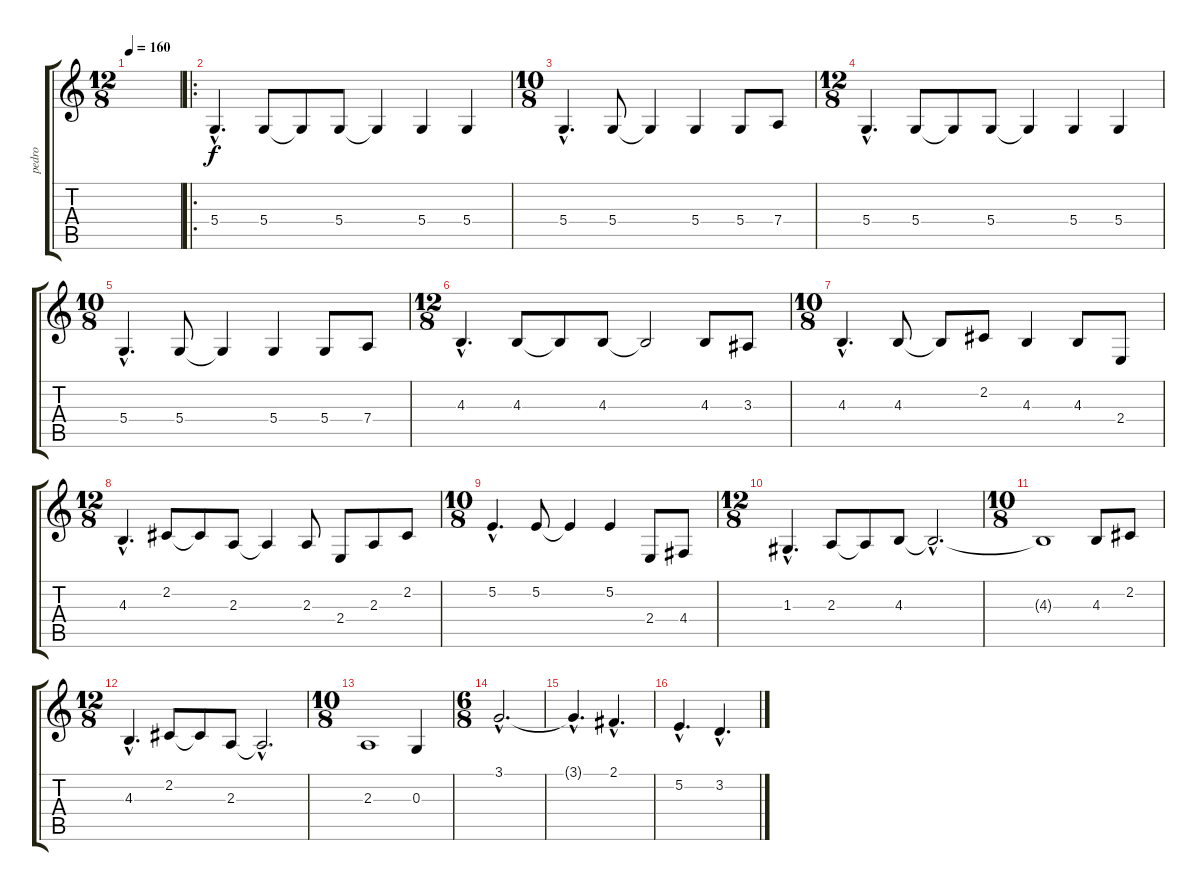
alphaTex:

\track ("pedro" "pedro") {instrument voiceoohs}
\staff {score tabs}
\tuning (E4 B3 G3 D3 A2 E2) {hide}
\ts (12 8)
\tempo 160
\clef g2
\ks c
|
\ro
5.4{hac}.4{d} 5.4.8 5.4{t}.8 5.4.8 5.4{t}.4 5.4.4 5.4.4 |
\ts (10 8)
5.4{hac}.4{d} 5.4.8 5.4{t}.4 5.4.4 5.4.8 7.4.8 |
\ts (12 8)
5.4{hac}.4{d} 5.4.8 5.4{t}.8 5.4.8 5.4{t}.4 5.4.4 5.4.4 |
\ts (10 8)
5.4{hac}.4{d} 5.4.8 5.4{t}.4 5.4.4 5.4.8 7.4.8 |
\ts (12 8)
4.3{hac}.4{d} 4.3.8 4.3{t}.8 4.3.8 4.3{t}.2 4.3.8 3.3.8 |
\ts (10 8)
4.3{hac}.4{d} 4.3.8 4.3{t}.8 2.2.8 4.3.4 4.3.8 2.4.8 |
\ts (12 8)
4.3{hac}.4{d} 2.2.8 2.2{t}.8 2.3.8 2.3{t}.4 2.3.8 2.4.8 2.3.8 2.2.8 |
\ts (10 8)
5.2{hac}.4{d} 5.2.8 5.2{t}.4 5.2.4 2.4.8 4.4.8 |
\ts (12 8)
1.3{hac}.4{d} 2.3.8 2.3{t}.8 4.3.8 4.3{hac t}.2{d} |
\ts (10 8)
4.3{t}.1 4.3.8 2.2.8 |
\ts (12 8)
4.3{hac}.4{d} 2.2.8 2.2{t}.8 2.3.8 2.3{hac t}.2{d} |
\ts (10 8)
2.3.1 0.3.4 |
\ts (6 8)
3.1{hac}.2{d} |
3.1{hac t}.4{d} 2.1{hac}.4{d} |
5.2{hac}.4{d} 3.2{hac}.4{d}
